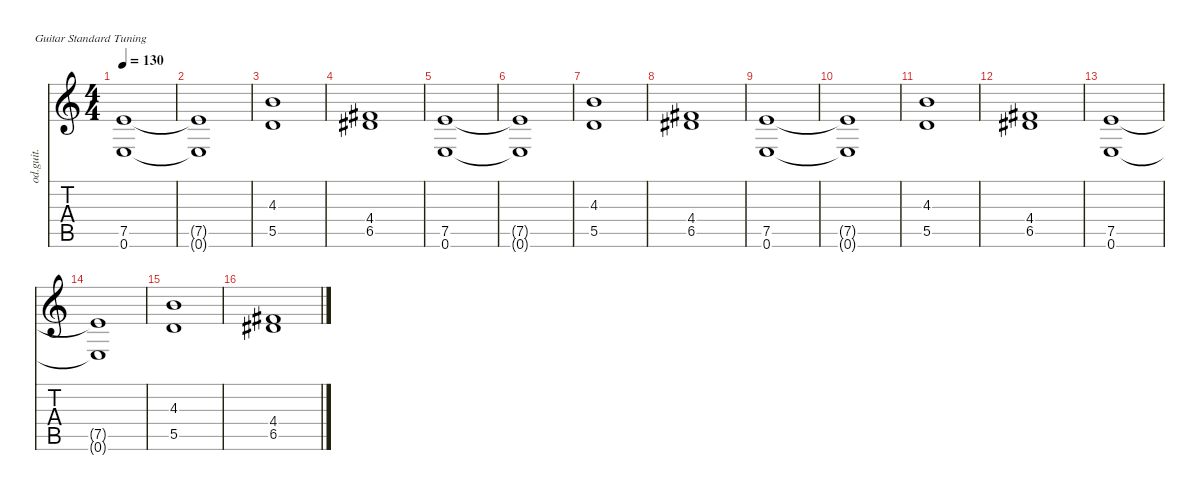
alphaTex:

\defaultSystemsLayout 4
\hideDynamics
\bracketExtendMode nobrackets
\otherSystemsTrackNameOrientation horizontal
\track ("Overdriven Guitar I" "od.guit.") {instrument overdrivenguitar}
\staff {score tabs}
\tuning (E4 B3 G3 D3 A2 E2)
\ts (4 4)
\tempo 130
\clef g2
\ks c
(7.5 0.6).1{dy f beam Up} |
(7.5{t} 0.6{t}).1{beam Up} |
(4.3 5.5).1{beam Up} |
(4.4{acc #} 6.5{acc #}).1{beam Up} |
(7.5 0.6).1{beam Up} |
(7.5{t} 0.6{t}).1{beam Up} |
(4.3 5.5).1{beam Up} |
(4.4{acc #} 6.5{acc #}).1{beam Up} |
(7.5 0.6).1{beam Up} |
(7.5{t} 0.6{t}).1{beam Up} |
(4.3 5.5).1{beam Up} |
(4.4{acc #} 6.5{acc #}).1{beam Up} |
(7.5 0.6).1{beam Up} |
(7.5{t} 0.6{t}).1{beam Up} |
(4.3 5.5).1{beam Up} |
(4.4{acc #} 6.5{acc #}).1{beam Up}
